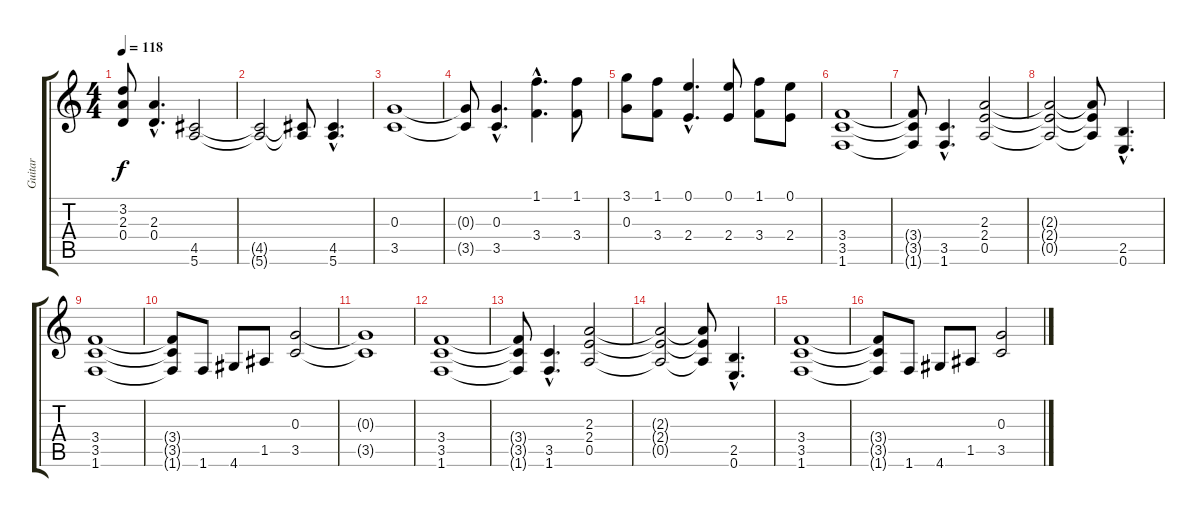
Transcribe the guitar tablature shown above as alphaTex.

\track ("Guitar" "Guitar") {instrument distortionguitar}
\staff {score tabs}
\tuning (E4 B3 G3 D3 A2 E2) {hide}
\ts (4 4)
\tempo 118
\clef g2
\ks c
(3.2{t} 2.3{t} 0.4{t}).8{dy f} (2.3{hac} 0.4{hac}).4{d} (4.5 5.6).2 |
(4.5{t} 5.6{t}).2 (4.5{t} 5.6{t}).8 (4.5{hac} 5.6{hac}).4{d} |
(0.3 3.5).1 |
(0.3{t} 3.5{t}).8 (0.3{hac} 3.5{hac}).4{d} (1.1{hac} 3.4{hac}).4{d} (1.1 3.4).8 |
(3.1 0.3).8 (1.1 3.4).8 (0.1{hac} 2.4{hac}).4{d} (0.1 2.4).8 (1.1 3.4).8 (0.1 2.4).8 |
(3.4 3.5 1.6).1 |
(3.4{t} 3.5{t} 1.6{t}).8 (3.5{hac} 1.6{hac}).4{d} (2.3 2.4 0.5).2 |
(2.3{t} 2.4{t} 0.5{t}).2 (2.3{t} 2.4{t} 0.5{t}).8 (2.5{hac} 0.6{hac}).4{d} |
(3.4 3.5 1.6).1 |
(3.4{t} 3.5{t} 1.6{t}).8 1.6.8 4.6.8 1.5.8 (0.3 3.5).2 |
(0.3{t} 3.5{t}).1 |
(3.4 3.5 1.6).1 |
(3.4{t} 3.5{t} 1.6{t}).8 (3.5{hac} 1.6{hac}).4{d} (2.3 2.4 0.5).2 |
(2.3{t} 2.4{t} 0.5{t}).2 (2.3{t} 2.4{t} 0.5{t}).8 (2.5{hac} 0.6{hac}).4{d} |
(3.4 3.5 1.6).1 |
(3.4{t} 3.5{t} 1.6{t}).8 1.6.8 4.6.8 1.5.8 (0.3 3.5).2
